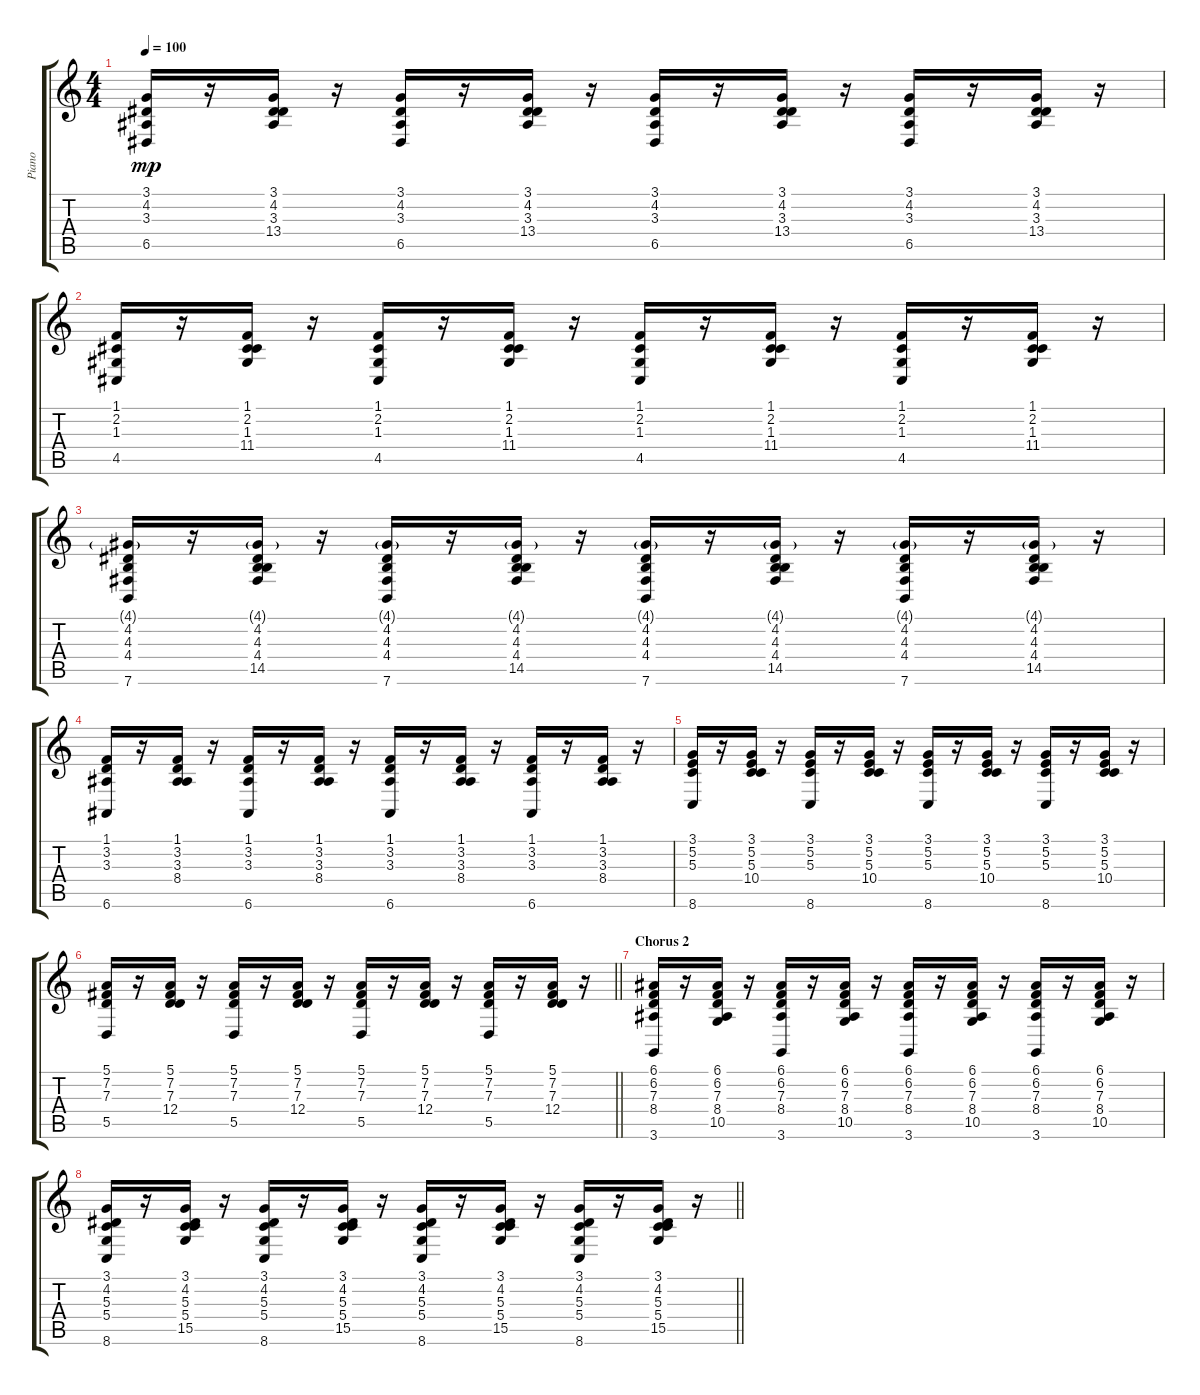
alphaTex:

\track ("Piano" "Piano") {instrument acousticgrandpiano}
\staff {score tabs}
\tuning (E4 B3 G3 D3 A2 E2) {hide}
\ts (4 4)
\tempo 100
\clef g2
\ks c
(3.1 4.2 3.3 6.5).16{dy mp} r.16 (3.1 4.2 3.3 13.4).16 r.16 (3.1 4.2 3.3 6.5).16 r.16 (3.1 4.2 3.3 13.4).16 r.16 (3.1 4.2 3.3 6.5).16 r.16 (3.1 4.2 3.3 13.4).16 r.16 (3.1 4.2 3.3 6.5).16 r.16 (3.1 4.2 3.3 13.4).16 r.16 |
(1.1 2.2 1.3 4.5).16 r.16 (1.1 2.2 1.3 11.4).16 r.16 (1.1 2.2 1.3 4.5).16 r.16 (1.1 2.2 1.3 11.4).16 r.16 (1.1 2.2 1.3 4.5).16 r.16 (1.1 2.2 1.3 11.4).16 r.16 (1.1 2.2 1.3 4.5).16 r.16 (1.1 2.2 1.3 11.4).16 r.16 |
(4.1{g} 4.2 4.3 4.4 7.6).16 r.16 (4.1{g} 4.2 4.3 4.4 14.5).16 r.16 (4.1{g} 4.2 4.3 4.4 7.6).16 r.16 (4.1{g} 4.2 4.3 4.4 14.5).16 r.16 (4.1{g} 4.2 4.3 4.4 7.6).16 r.16 (4.1{g} 4.2 4.3 4.4 14.5).16 r.16 (4.1{g} 4.2 4.3 4.4 7.6).16 r.16 (4.1{g} 4.2 4.3 4.4 14.5).16 r.16 |
(1.1 3.2 3.3 6.6).16 r.16 (1.1 3.2 3.3 8.4).16 r.16 (1.1 3.2 3.3 6.6).16 r.16 (1.1 3.2 3.3 8.4).16 r.16 (1.1 3.2 3.3 6.6).16 r.16 (1.1 3.2 3.3 8.4).16 r.16 (1.1 3.2 3.3 6.6).16 r.16 (1.1 3.2 3.3 8.4).16 r.16 |
(3.1 5.2 5.3 8.6).16 r.16 (3.1 5.2 5.3 10.4).16 r.16 (3.1 5.2 5.3 8.6).16 r.16 (3.1 5.2 5.3 10.4).16 r.16 (3.1 5.2 5.3 8.6).16 r.16 (3.1 5.2 5.3 10.4).16 r.16 (3.1 5.2 5.3 8.6).16 r.16 (3.1 5.2 5.3 10.4).16 r.16 |
\barLineRight lightlight
(5.1 7.2 7.3 5.5).16 r.16 (5.1 7.2 7.3 12.4).16 r.16 (5.1 7.2 7.3 5.5).16 r.16 (5.1 7.2 7.3 12.4).16 r.16 (5.1 7.2 7.3 5.5).16 r.16 (5.1 7.2 7.3 12.4).16 r.16 (5.1 7.2 7.3 5.5).16 r.16 (5.1 7.2 7.3 12.4).16 r.16 |
\section ("" "Chorus 2")
(6.1 6.2 7.3 8.4 3.6).16 r.16 (6.1 6.2 7.3 8.4 10.5).16 r.16 (6.1 6.2 7.3 8.4 3.6).16 r.16 (6.1 6.2 7.3 8.4 10.5).16 r.16 (6.1 6.2 7.3 8.4 3.6).16 r.16 (6.1 6.2 7.3 8.4 10.5).16 r.16 (6.1 6.2 7.3 8.4 3.6).16 r.16 (6.1 6.2 7.3 8.4 10.5).16 r.16 |
\barLineRight lightlight
(3.1 4.2 5.3 5.4 8.6).16 r.16 (3.1 4.2 5.3 5.4 15.5).16 r.16 (3.1 4.2 5.3 5.4 8.6).16 r.16 (3.1 4.2 5.3 5.4 15.5).16 r.16 (3.1 4.2 5.3 5.4 8.6).16 r.16 (3.1 4.2 5.3 5.4 15.5).16 r.16 (3.1 4.2 5.3 5.4 8.6).16 r.16 (3.1 4.2 5.3 5.4 15.5).16 r.16
